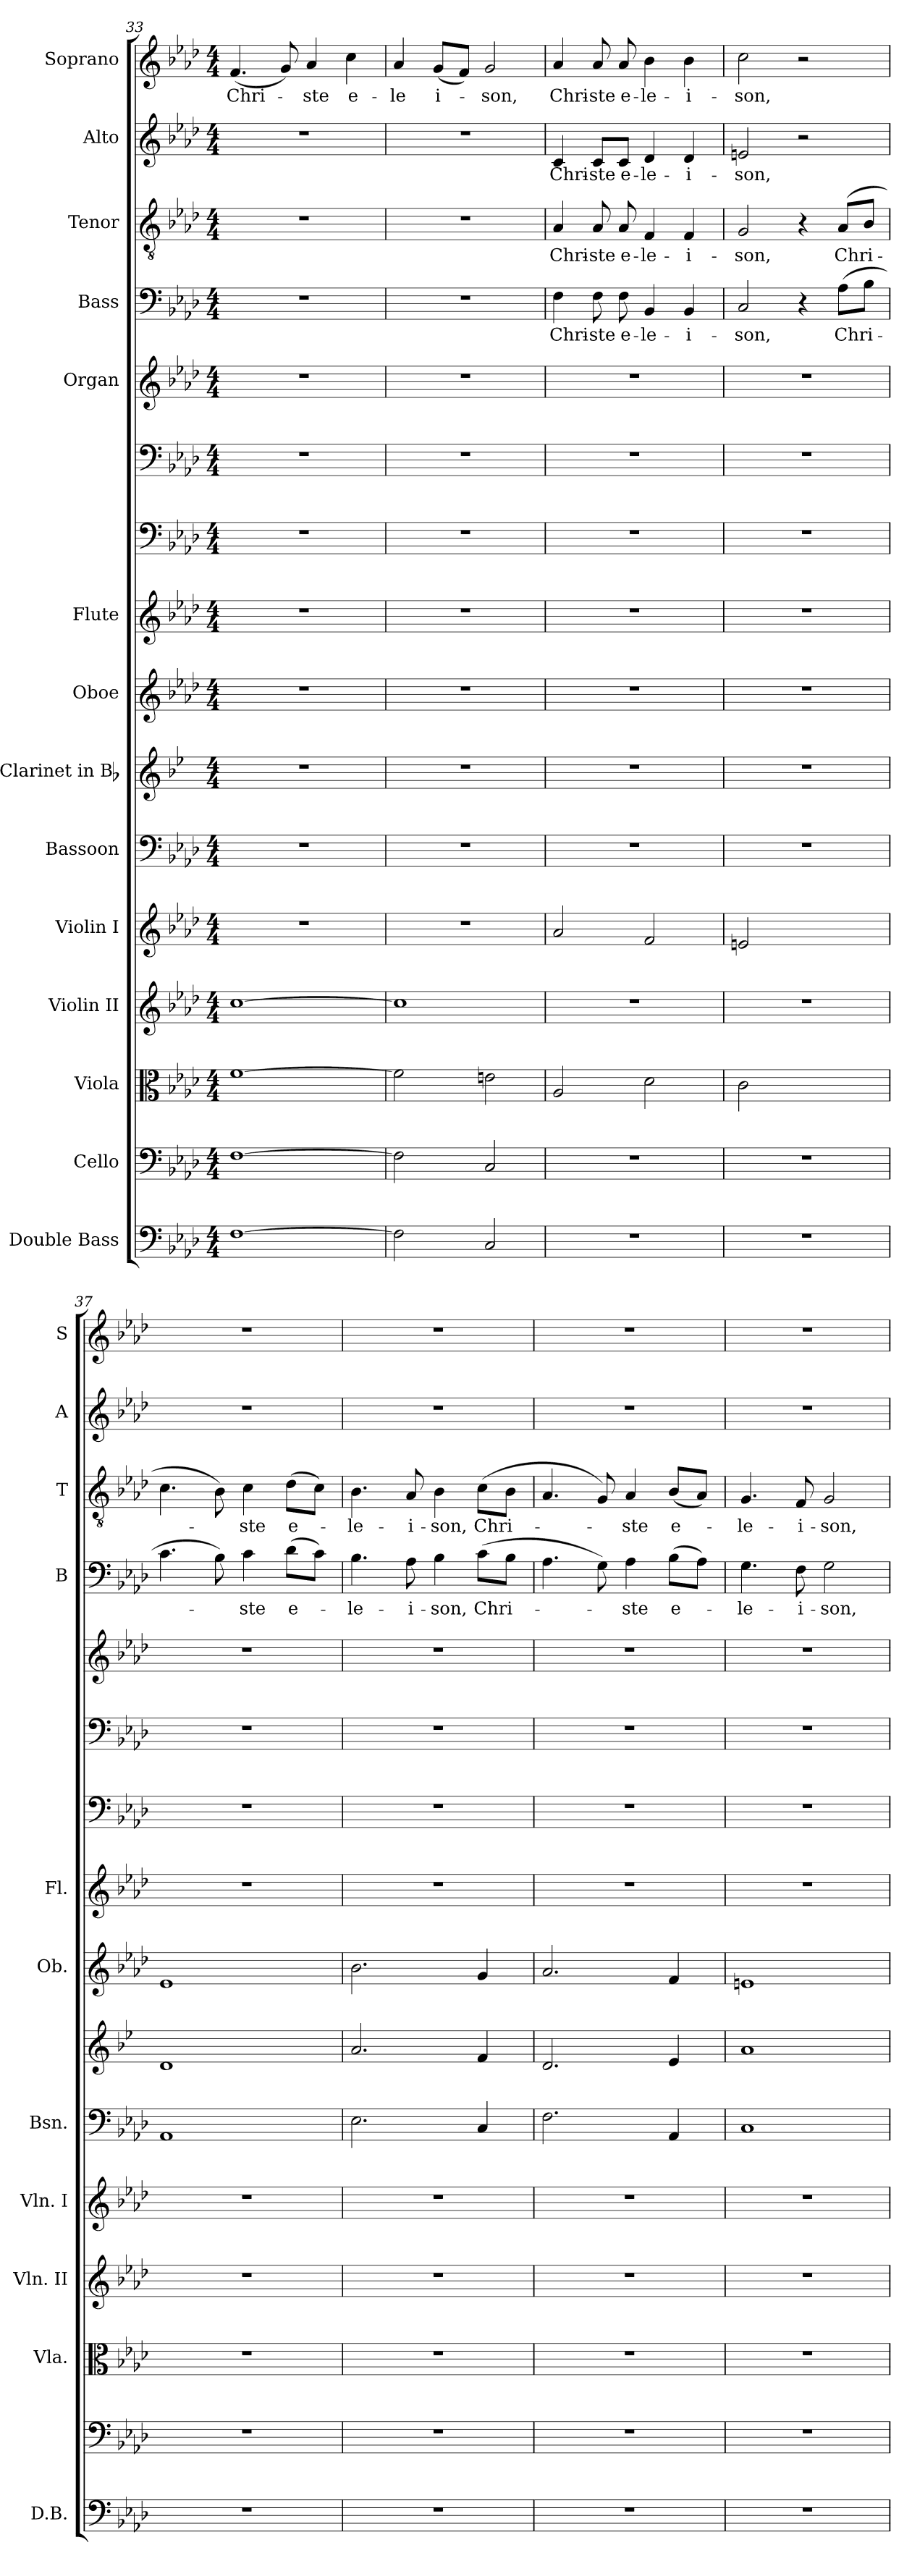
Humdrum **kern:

**kern	**kern	**kern	**kern	**kern	**kern	**kern	**kern	**kern	**kern	**kern	**kern	**kern	**text	**kern	**text	**kern	**text	**kern	**text
*part16	*part15	*part14	*part13	*part12	*part11	*part10	*part9	*part8	*part7	*part6	*part5	*part4	*part4	*part3	*part3	*part2	*part2	*part1	*part1
*staff16	*staff15	*staff14	*staff13	*staff12	*staff11	*staff10	*staff9	*staff8	*staff7	*staff6	*staff5	*staff4	*staff4	*staff3	*staff3	*staff2	*staff2	*staff1	*staff1
*I"Double Bass	*I"Cello	*I"Viola	*I"Violin II	*I"Violin I	*I"Bassoon	*I"Clarinet in Bb	*I"Oboe	*I"Flute	*	*	*I"Organ	*I"Bass	*	*I"Tenor	*	*I"Alto	*	*I"Soprano	*
*I'D.B.	*	*I'Vla.	*I'Vln. II	*I'Vln. I	*I'Bsn.	*	*I'Ob.	*I'Fl.	*	*	*	*I'B	*	*I'T	*	*I'A	*	*I'S	*
*clefF4	*clefF4	*clefC3	*clefG2	*clefG2	*clefF4	*clefG2	*clefG2	*clefG2	*clefF4	*clefF4	*clefG2	*clefF4	*	*clefGv2	*	*clefG2	*	*clefG2	*
*ITrd7c12	*	*	*	*	*	*ITrd1c2	*	*ITrd-7c-12	*	*	*	*	*	*	*	*	*	*	*
*k[b-e-a-d-]	*k[b-e-a-d-]	*k[b-e-a-d-]	*k[b-e-a-d-]	*k[b-e-a-d-]	*k[b-e-a-d-]	*k[b-e-a-d-]	*k[b-e-a-d-]	*k[b-e-a-d-]	*k[b-e-a-d-]	*k[b-e-a-d-]	*k[b-e-a-d-]	*k[b-e-a-d-]	*	*k[b-e-a-d-]	*	*k[b-e-a-d-]	*	*k[b-e-a-d-]	*
*f:	*f:	*f:	*f:	*f:	*f:	*f:	*f:	*f:	*f:	*f:	*f:	*f:	*	*f:	*	*f:	*	*f:	*
*M4/4	*M4/4	*M4/4	*M4/4	*M4/4	*M4/4	*M4/4	*M4/4	*M4/4	*M4/4	*M4/4	*M4/4	*M4/4	*	*M4/4	*	*M4/4	*	*M4/4	*
=33	=33	=33	=33	=33	=33	=33	=33	=33	=33	=33	=33	=33	=33	=33	=33	=33	=33	=33	=33
!	!	!	!	!	!	!	!	!	!	!	!	!	!	!	!	!	!	!	!LO:LY:b
[1FF	[1F	[1f	[1cc	1r	1r	1r	1r	1r	1r	1r	1r	1r	.	1r	.	1r	.	(<4.f/	Chri-
.	.	.	.	.	.	.	.	.	.	.	.	.	.	.	.	.	.	8g/)	.
!	!	!	!	!	!	!	!	!	!	!	!	!	!	!	!	!	!	!	!LO:LY:b
.	.	.	.	.	.	.	.	.	.	.	.	.	.	.	.	.	.	4a-/	-ste
!	!	!	!	!	!	!	!	!	!	!	!	!	!	!	!	!	!	!	!LO:LY:b
.	.	.	.	.	.	.	.	.	.	.	.	.	.	.	.	.	.	4cc\	e-
=34	=34	=34	=34	=34	=34	=34	=34	=34	=34	=34	=34	=34	=34	=34	=34	=34	=34	=34	=34
!	!	!	!	!	!	!	!	!	!	!	!	!	!	!	!	!	!	!	!LO:LY:b
2FF\]	2F\]	2f\]	1cc]	1r	1r	1r	1r	1r	1r	1r	1r	1r	.	1r	.	1r	.	4a-/	-le
!	!	!	!	!	!	!	!	!	!	!	!	!	!	!	!	!	!	!	!LO:LY:b
.	.	.	.	.	.	.	.	.	.	.	.	.	.	.	.	.	.	(<8g/L	i-
.	.	.	.	.	.	.	.	.	.	.	.	.	.	.	.	.	.	8f/J)	.
!	!	!	!	!	!	!	!	!	!	!	!	!	!	!	!	!	!	!	!LO:LY:b
2CC/	2C/	2en\	.	.	.	.	.	.	.	.	.	.	.	.	.	.	.	2g/	-son,
=35	=35	=35	=35	=35	=35	=35	=35	=35	=35	=35	=35	=35	=35	=35	=35	=35	=35	=35	=35
!	!	!	!	!	!	!	!	!	!	!	!	!	!LO:LY:b	!	!LO:LY:b	!	!LO:LY:b	!	!LO:LY:b
1r	1r	2A-/	1r	2a-/	1r	1r	1r	1r	1r	1r	1r	4F\	Chri-	4A-/	Chri-	4c/	Chri-	4a-/	Chri-
!	!	!	!	!	!	!	!	!	!	!	!	!	!LO:LY:b	!	!LO:LY:b	!	!LO:LY:b	!	!LO:LY:b
.	.	.	.	.	.	.	.	.	.	.	.	8F\	-ste	8A-/	-ste	8c/L	-ste	8a-/	-ste
!	!	!	!	!	!	!	!	!	!	!	!	!	!LO:LY:b	!	!LO:LY:b	!	!LO:LY:b	!	!LO:LY:b
.	.	.	.	.	.	.	.	.	.	.	.	8F\	e-	8A-/	e-	8c/J	e-	8a-/	e-
!	!	!	!	!	!	!	!	!	!	!	!	!	!LO:LY:b	!	!LO:LY:b	!	!LO:LY:b	!	!LO:LY:b
.	.	2d-\	.	2f/	.	.	.	.	.	.	.	4BB-/	-le-	4F/	-le-	4d-/	-le-	4b-\	-le-
!	!	!	!	!	!	!	!	!	!	!	!	!	!LO:LY:b	!	!LO:LY:b	!	!LO:LY:b	!	!LO:LY:b
.	.	.	.	.	.	.	.	.	.	.	.	4BB-/	-i-	4F/	-i-	4d-/	-i-	4b-\	-i-
=36	=36	=36	=36	=36	=36	=36	=36	=36	=36	=36	=36	=36	=36	=36	=36	=36	=36	=36	=36
!	!	!	!	!	!	!	!	!	!	!	!	!	!LO:LY:b	!	!LO:LY:b	!	!LO:LY:b	!	!LO:LY:b
1r	1r	2c\	1r	2en/	1r	1r	1r	1r	1r	1r	1r	2C/	-son,	2G/	-son,	2en/	-son,	2cc\	-son,
.	.	2ryy	.	2ryy	.	.	.	.	.	.	.	4r	.	4r	.	2r	.	2r	.
!	!	!	!	!	!	!	!	!	!	!	!	!	!LO:LY:b	!	!LO:LY:b	!	!	!	!
.	.	.	.	.	.	.	.	.	.	.	.	(>8A-\L	Chri-	(>8A-/L	Chri-	.	.	.	.
.	.	.	.	.	.	.	.	.	.	.	.	8B-\J	.	8B-/J	.	.	.	.	.
=37	=37	=37	=37	=37	=37	=37	=37	=37	=37	=37	=37	=37	=37	=37	=37	=37	=37	=37	=37
1r	1r	1r	1r	1r	1AA-	1c	1e-	1r	1r	1r	1r	4.c\	.	4.c\	.	1r	.	1r	.
.	.	.	.	.	.	.	.	.	.	.	.	8B-\)	.	8B-\)	.	.	.	.	.
!	!	!	!	!	!	!	!	!	!	!	!	!	!LO:LY:b	!	!LO:LY:b	!	!	!	!
.	.	.	.	.	.	.	.	.	.	.	.	4c\	-ste	4c\	-ste	.	.	.	.
!	!	!	!	!	!	!	!	!	!	!	!	!	!LO:LY:b	!	!LO:LY:b	!	!	!	!
.	.	.	.	.	.	.	.	.	.	.	.	(>8d-\L	e-	(>8d-\L	e-	.	.	.	.
.	.	.	.	.	.	.	.	.	.	.	.	8c\J)	.	8c\J)	.	.	.	.	.
!!LO:PB:g=z
=38	=38	=38	=38	=38	=38	=38	=38	=38	=38	=38	=38	=38	=38	=38	=38	=38	=38	=38	=38
!	!	!	!	!	!	!	!	!	!	!	!	!	!LO:LY:b	!	!LO:LY:b	!	!	!	!
1r	1r	1r	1r	1r	2.E-\	2.g/	2.b-\	1r	1r	1r	1r	4.B-\	-le-	4.B-\	-le-	1r	.	1r	.
!	!	!	!	!	!	!	!	!	!	!	!	!	!LO:LY:b	!	!LO:LY:b	!	!	!	!
.	.	.	.	.	.	.	.	.	.	.	.	8A-\	-i-	8A-/	-i-	.	.	.	.
!	!	!	!	!	!	!	!	!	!	!	!	!	!LO:LY:b	!	!LO:LY:b	!	!	!	!
.	.	.	.	.	.	.	.	.	.	.	.	4B-\	-son,	4B-\	-son,	.	.	.	.
!	!	!	!	!	!	!	!	!	!	!	!	!	!LO:LY:b	!	!LO:LY:b	!	!	!	!
.	.	.	.	.	4C/	4e-/	4g/	.	.	.	.	(>8c\L	Chri-	(>8c\L	Chri-	.	.	.	.
.	.	.	.	.	.	.	.	.	.	.	.	8B-\J	.	8B-\J	.	.	.	.	.
=39	=39	=39	=39	=39	=39	=39	=39	=39	=39	=39	=39	=39	=39	=39	=39	=39	=39	=39	=39
1r	1r	1r	1r	1r	2.F\	2.c/	2.a-/	1r	1r	1r	1r	4.A-\	.	4.A-/	.	1r	.	1r	.
.	.	.	.	.	.	.	.	.	.	.	.	8G\)	.	8G/)	.	.	.	.	.
!	!	!	!	!	!	!	!	!	!	!	!	!	!LO:LY:b	!	!LO:LY:b	!	!	!	!
.	.	.	.	.	.	.	.	.	.	.	.	4A-\	-ste	4A-/	-ste	.	.	.	.
!	!	!	!	!	!	!	!	!	!	!	!	!	!LO:LY:b	!	!LO:LY:b	!	!	!	!
.	.	.	.	.	4AA-/	4d-/	4f/	.	.	.	.	(>8B-\L	e-	(<8B-/L	e-	.	.	.	.
.	.	.	.	.	.	.	.	.	.	.	.	8A-\J)	.	8A-/J)	.	.	.	.	.
=40	=40	=40	=40	=40	=40	=40	=40	=40	=40	=40	=40	=40	=40	=40	=40	=40	=40	=40	=40
!	!	!	!	!	!	!	!	!	!	!	!	!	!LO:LY:b	!	!LO:LY:b	!	!	!	!
1r	1r	1r	1r	1r	1C	1g	1en	1r	1r	1r	1r	4.G\	-le-	4.G/	-le-	1r	.	1r	.
!	!	!	!	!	!	!	!	!	!	!	!	!	!LO:LY:b	!	!LO:LY:b	!	!	!	!
.	.	.	.	.	.	.	.	.	.	.	.	8F\	-i-	8F/	-i-	.	.	.	.
!	!	!	!	!	!	!	!	!	!	!	!	!	!LO:LY:b	!	!LO:LY:b	!	!	!	!
.	.	.	.	.	.	.	.	.	.	.	.	2G\	-son,	2G/	-son,	.	.	.	.
=	=	=	=	=	=	=	=	=	=	=	=	=	=	=	=	=	=	=	=
*-	*-	*-	*-	*-	*-	*-	*-	*-	*-	*-	*-	*-	*-	*-	*-	*-	*-	*-	*-
